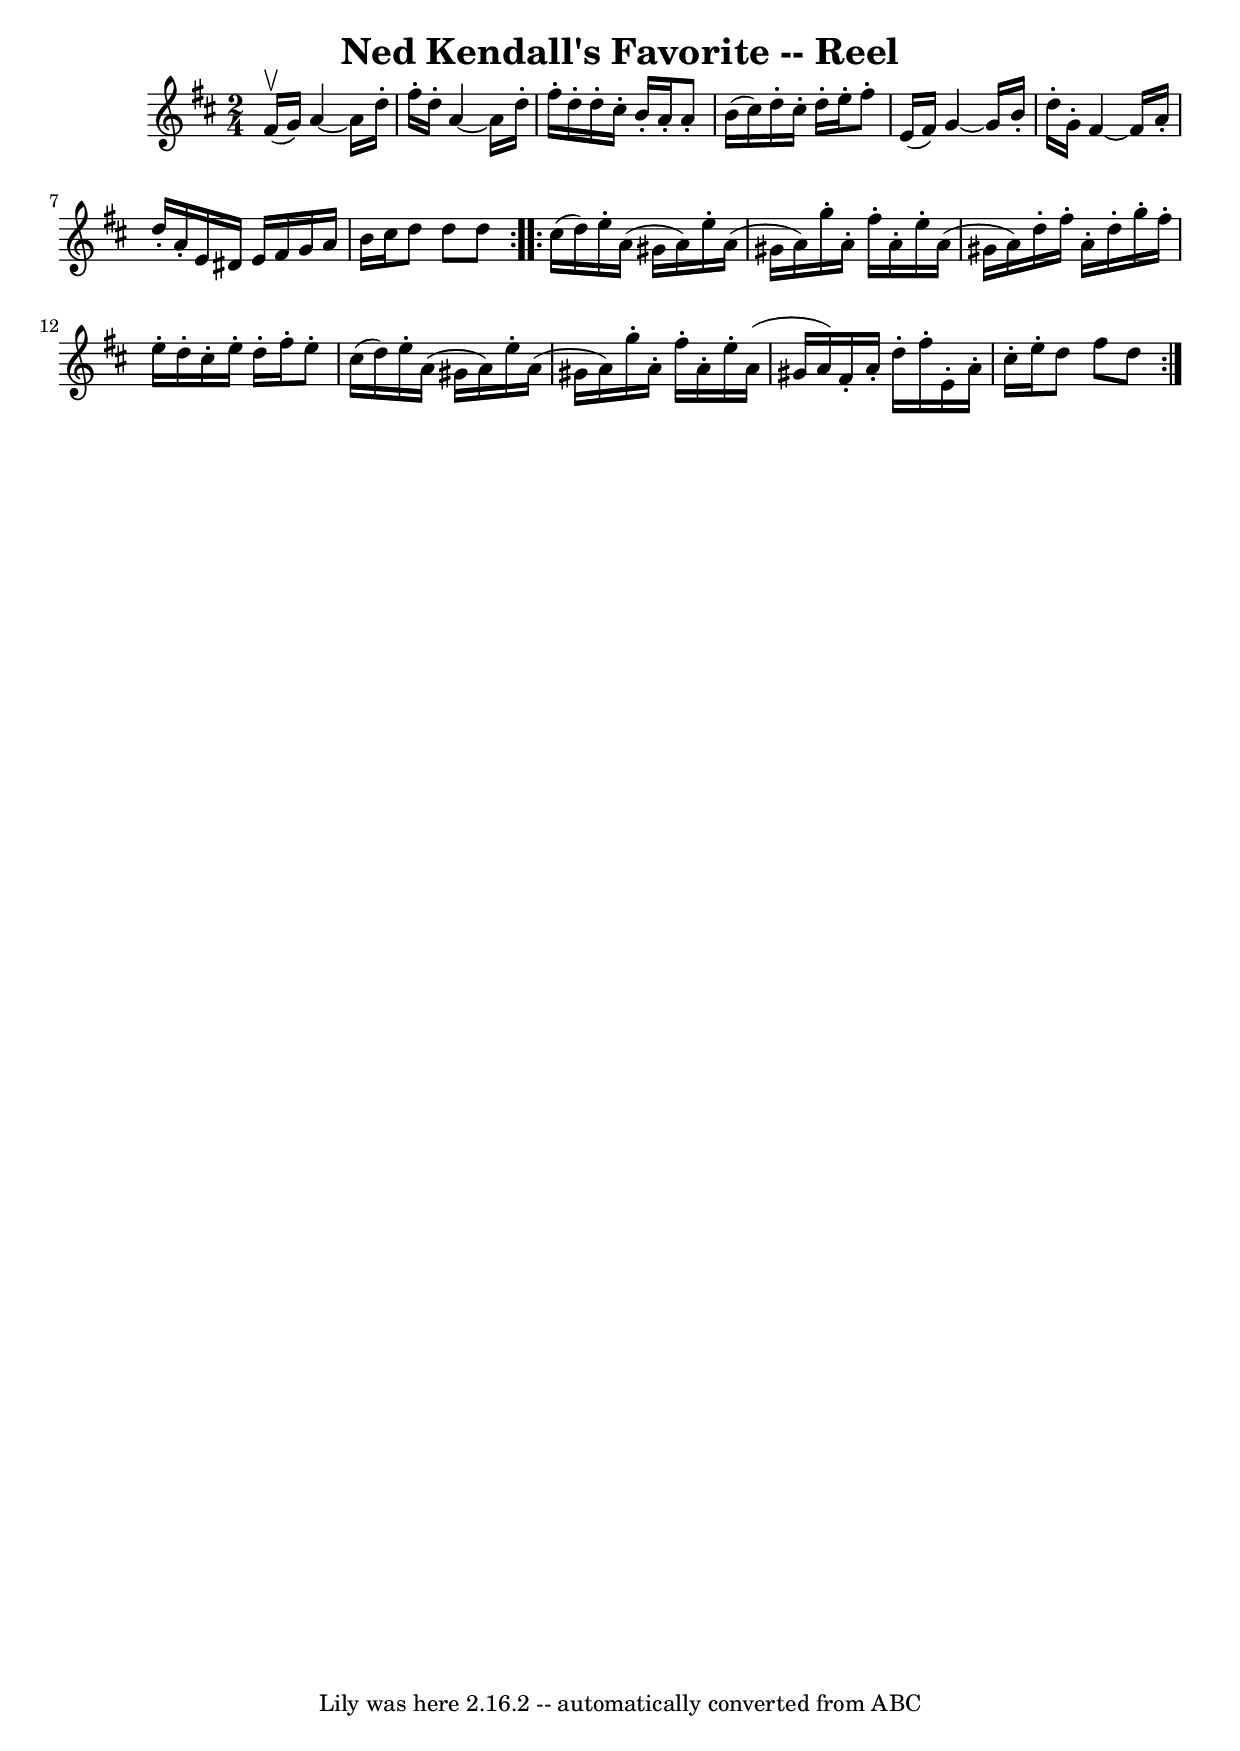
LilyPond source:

\version "2.16.2"
\include "Mammoth.ily"
\header {
  %% book = "Ryan's Mammoth Collection"
  crossRefNumber = "1"
  footnotes = ""
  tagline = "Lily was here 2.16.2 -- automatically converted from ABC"
  title = "Ned Kendall's Favorite -- Reel"

}
voicedefault =  {



  \repeat volta 2 {

    \time 2/4 
    \key d \major
    fis'16^\upbow(g'16) |
    a'4   ~    
    a'16 d''16-. fis''16-. d''16-.   |
    a'4   ~ a'16 d''16-. fis''16-. d''16-.   |
    d''16-. cis''16-. b'16-. a'16-. a'8-. b'16 (cis''16)   |
    d''16-. cis''16-. d''16-. e''16-. fis''8-. e'16 (fis'16) |
    g'4   ~ g'16    
    b'16-. d''16-. g'16-.   |
    fis'4   ~ fis'16 a'16-.   
    d''16-. a'16-.   |
    e'16 dis'16 e'16 fis'16 g'16    
    a'16 b'16 cis''16    |
    d''8 d''8 d''8    

  } 
  \repeat volta 2 {
    cis''16 (d''16) |
    e''16-. a'16 (
    gis'16 a'16) e''16-. a'16 (gis'16 a'16)   |
    g''16-. a'16-. fis''16-. a'16-. e''16-. a'16 (gis'16 a'16)    |
    d''16-. fis''16-. a'16-. d''16-. g''16-. fis''16-.   
    e''16-. d''16-.   |
    cis''16-. e''16-. d''16-. fis''16-.  
    e''8-. cis''16 (d''16) |
    e''16-. a'16 (gis'16    
    a'16) e''16-. a'16 (gis'16 a'16)   |
    g''16-. a'16-. fis''16-. a'16-. e''16-. a'16 (gis'16 a'16)   |
    
    fis'16-. a'16-. d''16-. fis''16-. e'16-. a'16-. cis''16-.   
    e''16-.   |
    d''8 fis''8 d''8        
  }   

}

\score{
  <<

    \context Staff="default"
    {
      \voicedefault 
      
    }

  >>
  \layout {
    
  }
  \midi {
  }

}
